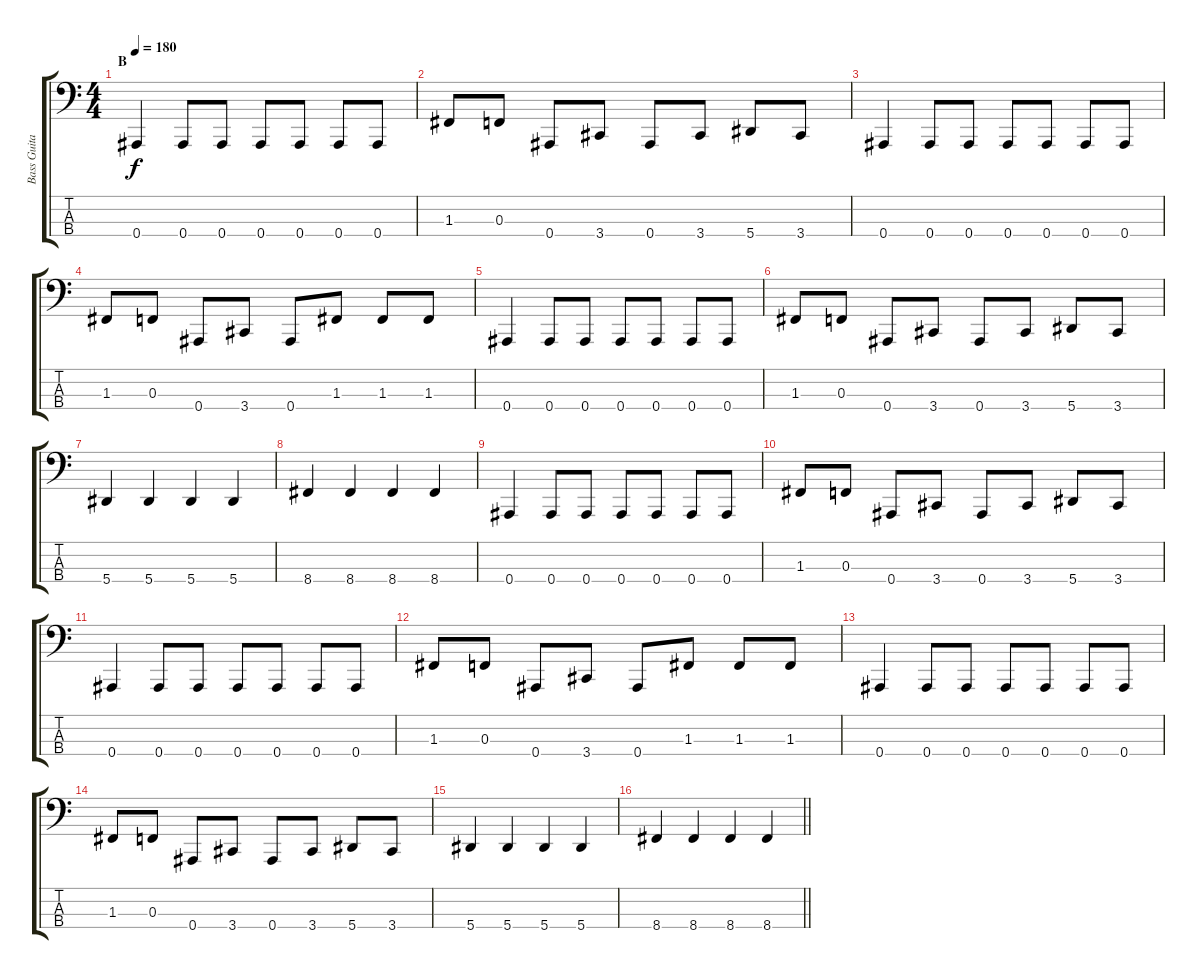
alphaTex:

\track ("Bass Guitar: John Kis Gyevi" "Bass Guita") {instrument electricbasspick}
\staff {score tabs}
\tuning (Eb2 Bb1 F1 Bb0) {hide}
\ts (4 4)
\section ("" "B")
\tempo 180
\clef f4
\ks c
0.4.4{dy f} 0.4.8 0.4.8 0.4.8 0.4.8 0.4.8 0.4.8 |
1.3.8 0.3.8 0.4.8 3.4.8 0.4.8 3.4.8 5.4.8 3.4.8 |
0.4.4 0.4.8 0.4.8 0.4.8 0.4.8 0.4.8 0.4.8 |
1.3.8 0.3.8 0.4.8 3.4.8 0.4.8 1.3.8 1.3.8 1.3.8 |
0.4.4 0.4.8 0.4.8 0.4.8 0.4.8 0.4.8 0.4.8 |
1.3.8 0.3.8 0.4.8 3.4.8 0.4.8 3.4.8 5.4.8 3.4.8 |
5.4.4 5.4.4 5.4.4 5.4.4 |
8.4.4 8.4.4 8.4.4 8.4.4 |
0.4.4 0.4.8 0.4.8 0.4.8 0.4.8 0.4.8 0.4.8 |
1.3.8 0.3.8 0.4.8 3.4.8 0.4.8 3.4.8 5.4.8 3.4.8 |
0.4.4 0.4.8 0.4.8 0.4.8 0.4.8 0.4.8 0.4.8 |
1.3.8 0.3.8 0.4.8 3.4.8 0.4.8 1.3.8 1.3.8 1.3.8 |
0.4.4 0.4.8 0.4.8 0.4.8 0.4.8 0.4.8 0.4.8 |
1.3.8 0.3.8 0.4.8 3.4.8 0.4.8 3.4.8 5.4.8 3.4.8 |
5.4.4 5.4.4 5.4.4 5.4.4 |
\barLineRight lightlight
8.4.4 8.4.4 8.4.4 8.4.4
